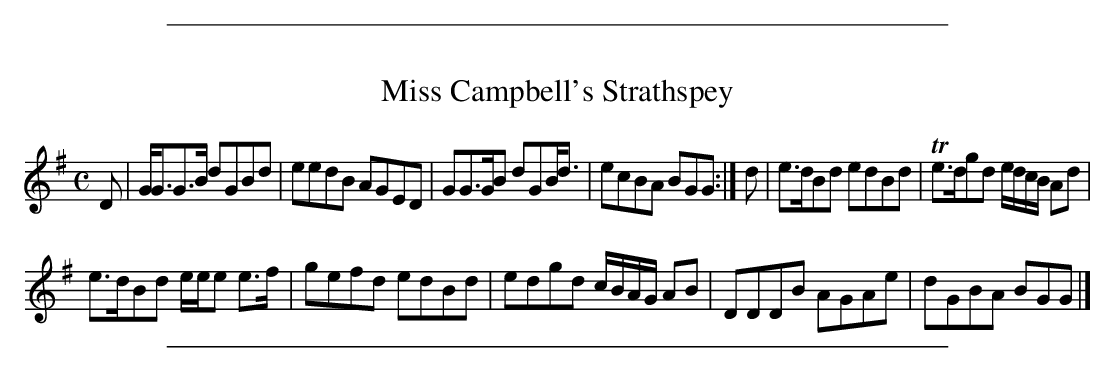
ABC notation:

X:1
T: Miss Campbell's Strathspey
M: C
L: 1/8
K: G
D |\
G<GG>B dGBd | eedB AGED | GG>GB dGB<d | ecBA BGG :| d | e>dBd edBd | Te>dgd e/d/c/B/ Ad |
e>dBd e/e/e e>f | gefd edBd | edgd c/B/A/G/ AB | DDDB AGAe | dGBA BGG |]
